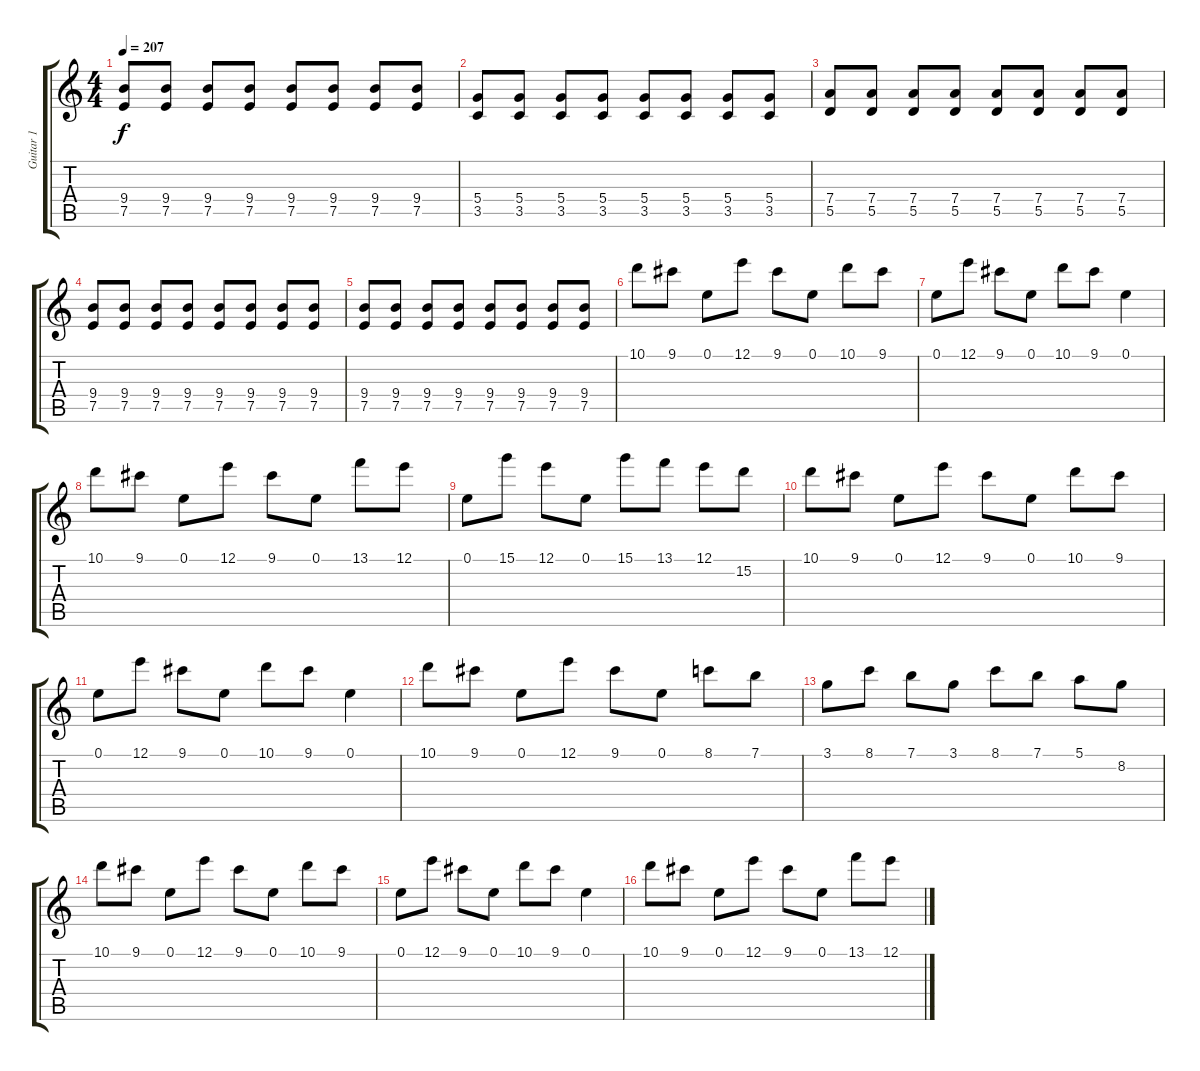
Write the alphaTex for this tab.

\track ("Guitar 1" "Guitar 1") {instrument distortionguitar}
\staff {score tabs}
\tuning (E4 B3 G3 D3 A2 E2) {hide}
\ts (4 4)
\tempo 207
\clef g2
\ks c
(9.4 7.5).8{dy f} (9.4 7.5).8 (9.4 7.5).8 (9.4 7.5).8 (9.4 7.5).8 (9.4 7.5).8 (9.4 7.5).8 (9.4 7.5).8 |
(5.4 3.5).8 (5.4 3.5).8 (5.4 3.5).8 (5.4 3.5).8 (5.4 3.5).8 (5.4 3.5).8 (5.4 3.5).8 (5.4 3.5).8 |
(7.4 5.5).8 (7.4 5.5).8 (7.4 5.5).8 (7.4 5.5).8 (7.4 5.5).8 (7.4 5.5).8 (7.4 5.5).8 (7.4 5.5).8 |
(9.4 7.5).8 (9.4 7.5).8 (9.4 7.5).8 (9.4 7.5).8 (9.4 7.5).8 (9.4 7.5).8 (9.4 7.5).8 (9.4 7.5).8 |
(9.4 7.5).8 (9.4 7.5).8 (9.4 7.5).8 (9.4 7.5).8 (9.4 7.5).8 (9.4 7.5).8 (9.4 7.5).8 (9.4 7.5).8 |
10.1.8 9.1.8 0.1.8 12.1.8 9.1.8 0.1.8 10.1.8 9.1.8 |
0.1.8 12.1.8 9.1.8 0.1.8 10.1.8 9.1.8 0.1.4 |
10.1.8 9.1.8 0.1.8 12.1.8 9.1.8 0.1.8 13.1.8 12.1.8 |
0.1.8 15.1.8 12.1.8 0.1.8 15.1.8 13.1.8 12.1.8 15.2.8 |
10.1.8 9.1.8 0.1.8 12.1.8 9.1.8 0.1.8 10.1.8 9.1.8 |
0.1.8 12.1.8 9.1.8 0.1.8 10.1.8 9.1.8 0.1.4 |
10.1.8 9.1.8 0.1.8 12.1.8 9.1.8 0.1.8 8.1.8 7.1.8 |
3.1.8 8.1.8 7.1.8 3.1.8 8.1.8 7.1.8 5.1.8 8.2.8 |
10.1.8 9.1.8 0.1.8 12.1.8 9.1.8 0.1.8 10.1.8 9.1.8 |
0.1.8 12.1.8 9.1.8 0.1.8 10.1.8 9.1.8 0.1.4 |
10.1.8 9.1.8 0.1.8 12.1.8 9.1.8 0.1.8 13.1.8 12.1.8
